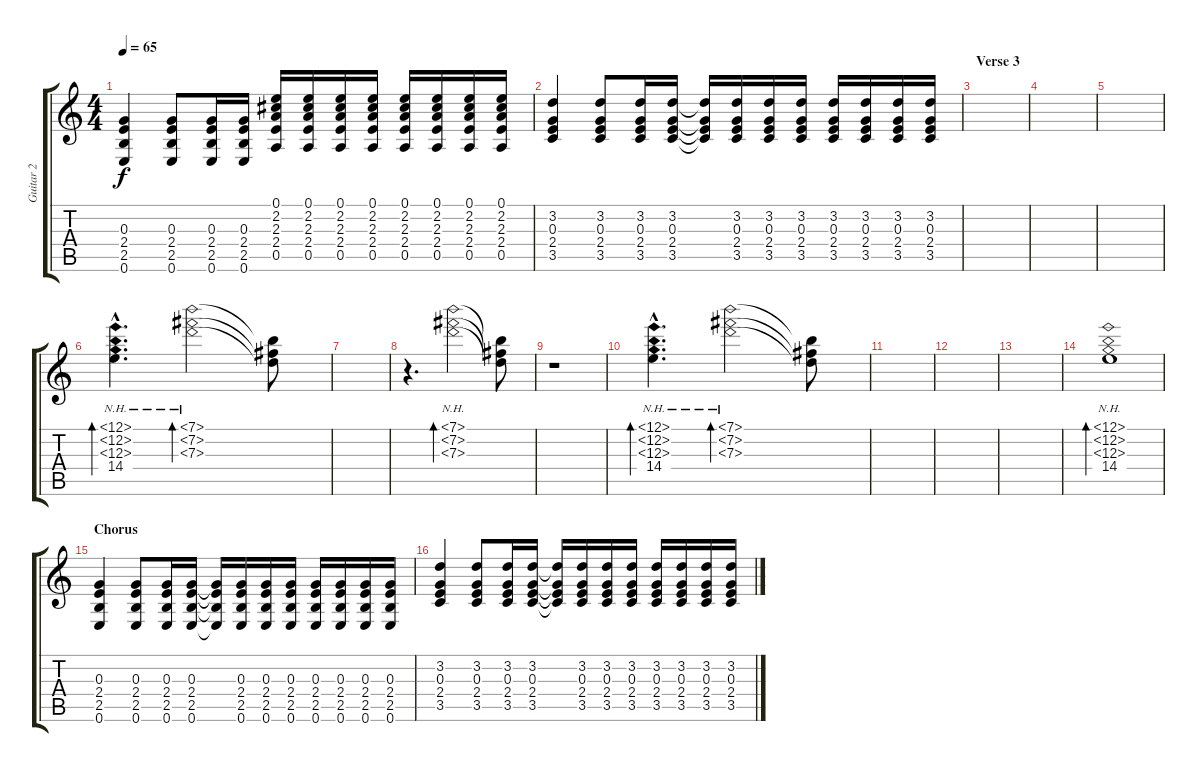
\track ("Guitar 2" "Guitar 2") {instrument electricguitarclean}
\staff {score tabs}
\tuning (E4 B3 G3 D3 A2 E2) {hide}
\ts (4 4)
\tempo 65
\clef g2
\ks c
(0.3 2.4 2.5 0.6).4{dy f} (0.3 2.4 2.5 0.6).8 (0.3 2.4 2.5 0.6).16 (0.3 2.4 2.5 0.6).16 (0.1 2.2 2.3 2.4 0.5).16 (0.1 2.2 2.3 2.4 0.5).16 (0.1 2.2 2.3 2.4 0.5).16 (0.1 2.2 2.3 2.4 0.5).16 (0.1 2.2 2.3 2.4 0.5).16 (0.1 2.2 2.3 2.4 0.5).16 (0.1 2.2 2.3 2.4 0.5).16 (0.1 2.2 2.3 2.4 0.5).16 |
(3.2 0.3 2.4 3.5).4 (3.2 0.3 2.4 3.5).8 (3.2 0.3 2.4 3.5).16 (3.2 0.3 2.4 3.5).16 (3.2{t} 0.3{t} 2.4{t} 3.5{t}).16 (3.2 0.3 2.4 3.5).16 (3.2 0.3 2.4 3.5).16 (3.2 0.3 2.4 3.5).16 (3.2 0.3 2.4 3.5).16 (3.2 0.3 2.4 3.5).16 (3.2 0.3 2.4 3.5).16 (3.2 0.3 2.4 3.5).16 |
\section ("" "Verse 3")
|
|
|
(12.1{nh hac} 12.2{nh hac} 12.3{nh hac} 14.4{hac}).4{d bd 240} (7.1{nh} 7.2{nh} 7.3{nh}).2{bd 120} (7.1{t} 7.2{t} 7.3{t}).8 |
|
r.4{d} (7.1{nh} 7.2{nh} 7.3{nh}).2{bd 120} (7.1{t} 7.2{t} 7.3{t}).8 |
r.1{volume 8} |
(12.1{nh hac} 12.2{nh hac} 12.3{nh hac} 14.4{hac}).4{d bd 240} (7.1{nh} 7.2{nh} 7.3{nh}).2{bd 120} (7.1{t} 7.2{t} 7.3{t}).8 |
|
|
|
(12.1{nh} 12.2{nh} 12.3{nh} 14.4).1{bd 120 volume 16} |
\section ("" "Chorus")
(0.3 2.4 2.5 0.6).4 (0.3 2.4 2.5 0.6).8 (0.3 2.4 2.5 0.6).16 (0.3 2.4 2.5 0.6).16 (0.3{t} 2.4{t} 2.5{t} 0.6{t}).16 (0.3 2.4 2.5 0.6).16 (0.3 2.4 2.5 0.6).16 (0.3 2.4 2.5 0.6).16 (0.3 2.4 2.5 0.6).16 (0.3 2.4 2.5 0.6).16 (0.3 2.4 2.5 0.6).16 (0.3 2.4 2.5 0.6).16 |
(3.2 0.3 2.4 3.5).4 (3.2 0.3 2.4 3.5).8 (3.2 0.3 2.4 3.5).16 (3.2 0.3 2.4 3.5).16 (3.2{t} 0.3{t} 2.4{t} 3.5{t}).16 (3.2 0.3 2.4 3.5).16 (3.2 0.3 2.4 3.5).16 (3.2 0.3 2.4 3.5).16 (3.2 0.3 2.4 3.5).16 (3.2 0.3 2.4 3.5).16 (3.2 0.3 2.4 3.5).16 (3.2 0.3 2.4 3.5).16
